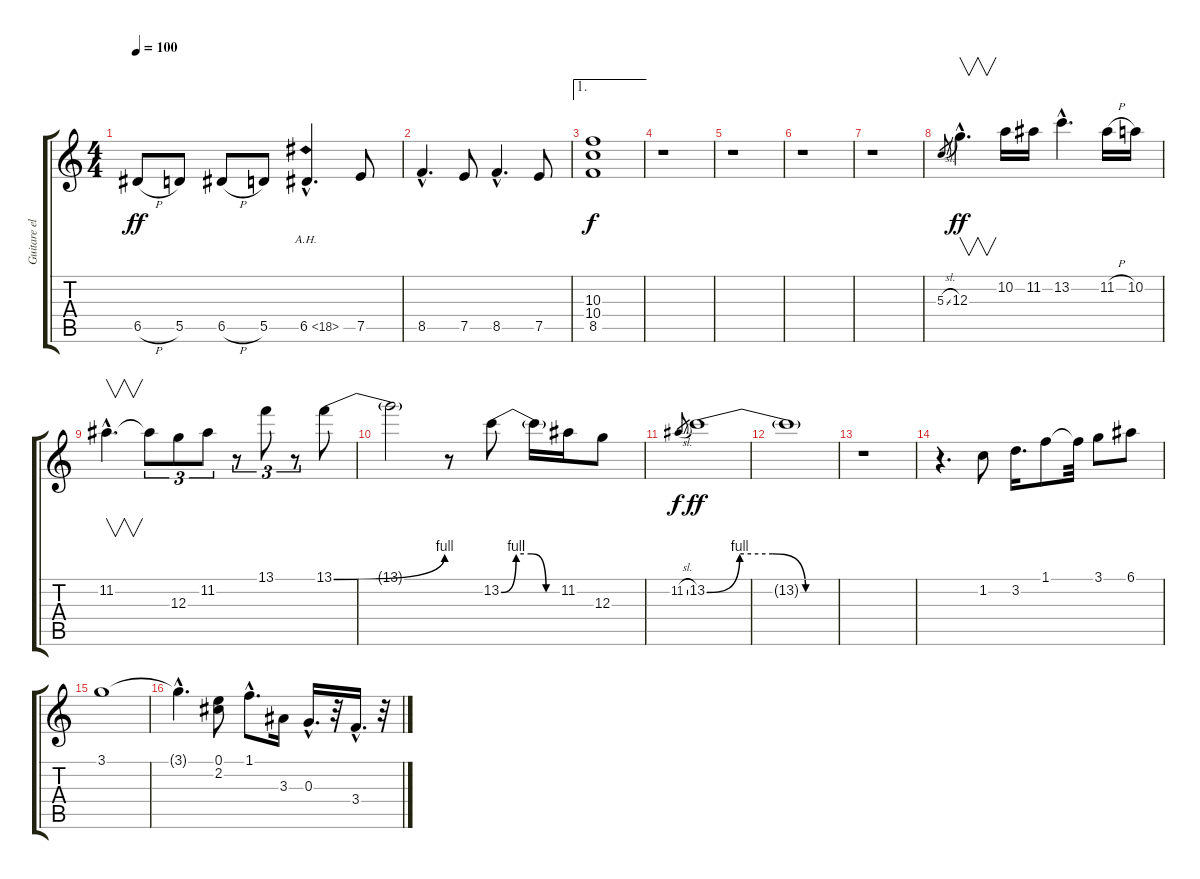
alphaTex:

\track ("Guitare electrique 2" "Guitare el") {instrument distortionguitar}
\staff {score tabs}
\tuning (E4 B3 G3 D3 A2 E2) {hide}
\ts (4 4)
\tempo 100
\clef g2
\ks c
6.5{h}.8{dy ff} 5.5.8 6.5{h}.8 5.5.8 6.5{ah 12 hac}.4{d} 7.5.8 |
8.5{hac}.4{d} 7.5.8 8.5{hac}.4{d} 7.5.8 |
\ae 1
(10.3 10.4 8.5).1{dy f} |
r.1 |
r.1 |
r.1 |
r.1 |
5.3{sl}.8{gr} 12.3{hac}.4{v d dy ff} 10.2.16 11.2.16 13.2{hac}.4{d} 11.2{h}.16 10.2.16 |
11.2{hac}.4{v d} 11.2{t}.8{tu (3 2)} 12.3.8{tu (3 2)} 11.2.8{tu (3 2)} r.8{tu (3 2)} 13.1.8{tu (3 2)} r.8{tu (3 2)} 13.1{be (bend 0 0 60 4)}.8 |
13.1{t}.2 r.8 13.2{be (custom 0 0 15 4 30 4 45 0 60 0)}.8 13.2{t}.16 11.2.16 12.3.8 |
11.2{sl}.8{gr dy f} 13.2{be (custom 0 0 15 4 30 4 45 0 60 0)}.1{dy ff} |
13.2{t}.1 |
r.1 |
r.4{d} 1.2.8 3.2.16{d} 1.1.8 1.1{t}.32 3.1.8 6.1.8 |
3.1.1 |
3.1{hac t}.4{d} (0.1 2.2).8 1.1{hac}.8{d} 3.3.16 0.3{hac}.16{d} r.32 3.4{hac}.16{d} r.32
